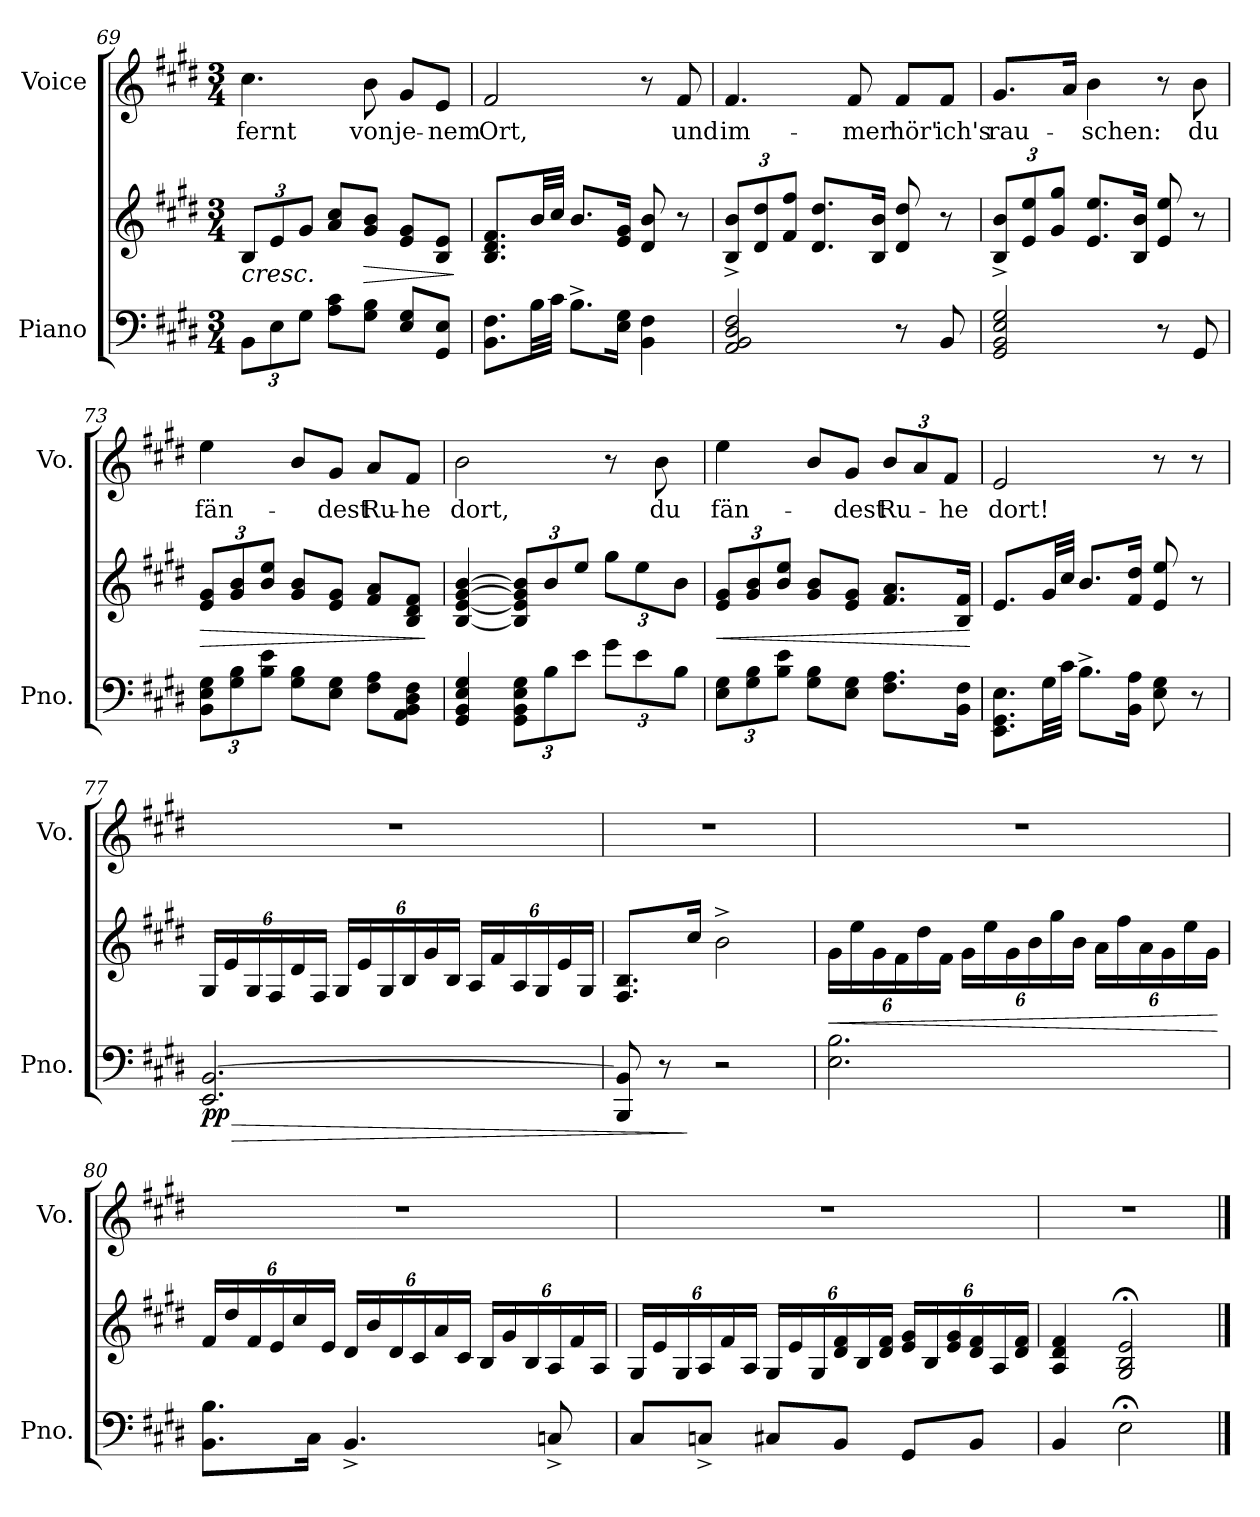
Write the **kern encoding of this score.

**kern	**kern	**dynam	**kern	**text
*part2	*part2	*part2	*part1	*part1
*staff3	*staff2	*staff2/3	*staff1	*staff1
*I"Piano	*	*	*I"Voice	*
*I'Pno.	*	*	*I'Vo.	*
!!LO:PB:g=z
*clefF4	*clefG2	*	*clefG2	*
*k[f#c#g#d#]	*k[f#c#g#d#]	*	*k[f#c#g#d#]	*
*M3/4	*M3/4	*	*M3/4	*
*Xbrackettup	*Xbrackettup	*	*	*
=69	=69	=69	=69	=69
!	!	!LO:HP:b	!	!LO:LY:b
12BB\L	12B/L	<	4.cc#\	-fernt
12E\	12e/	.	.	.
12G#\J	12g#/J	.	.	.
8A\ 8c#\L	8a/ 8cc#/L	.	.	.
!	!	!LO:HP:b	!	!LO:LY:b
8G#\ 8B\J	8g#/ 8b/J	>	8b\	von
!	!	!	!	!LO:LY:b
8E/ 8G#/L	8e/ 8g#/L	.	8g#/L	je-
!	!	!	!	!LO:LY:b
8GG#/ 8E/J	8B/ 8e/J	.	8e/J	-nem
.	.	[ ]	.	.
=70	=70	=70	=70	=70
!	!	!	!	!LO:LY:b
8.BB\ 8.F#\L	8.B/ 8.d#/ 8.f#/L	.	2f#/	Ort,
32B\LL	32b/LL	.	.	.
32c#\JJJ	32cc#/JJJ	.	.	.
8.B^\L	8.b/L	.	.	.
16E\ 16G#\Jk	16e/ 16g#/Jk	.	.	.
4BB\ 4F#\	8d#/ 8b/	.	8r	.
!	!	!	!	!LO:LY:b
.	8r	.	8f#/	und
=71	=71	=71	=71	=71
!	!	!	!	!LO:LY:b
2AA/ 2BB/ 2D#/ 2F#/	12B/^ 12b/^L	.	4.f#/	im-
.	12d#/ 12dd#/	.	.	.
.	12f#/ 12ff#/J	.	.	.
.	8.d#/ 8.dd#/L	.	.	.
!	!	!	!	!LO:LY:b
.	.	.	8f#/	-mer
.	16B/ 16b/Jk	.	.	.
!	!	!	!	!LO:LY:b
8r	8d#/ 8dd#/	.	8f#/L	hör'
!	!	!	!	!LO:LY:b
8BB/	8r	.	8f#/J	ich's
=72	=72	=72	=72	=72
!	!	!	!	!LO:LY:b
2GG#/ 2BB/ 2E/ 2G#/	12B/^ 12b/^L	.	8.g#/L	rau-
.	12e/ 12ee/	.	.	.
.	12g#/ 12gg#/J	.	.	.
.	.	.	16a/Jk	.
!	!	!	!	!LO:LY:b
.	8.e/ 8.ee/L	.	4b\	-schen:
.	16B/ 16b/Jk	.	.	.
8r	8e/ 8ee/	.	8r	.
!	!	!	!	!LO:LY:b
8GG#/	8r	.	8b\	du
!!LO:PB:g=z
=73	=73	=73	=73	=73
!	!	!LO:HP:b	!	!LO:LY:b
12BB\ 12E\ 12G#\L	12e/ 12g#/L	>	4ee\	fän-
12G#\ 12B\	12g#/ 12b/	.	.	.
12B\ 12e\J	12b/ 12ee/J	.	.	.
8G#\ 8B\L	8g#/ 8b/L	.	8b/L	.
!	!	!	!	!LO:LY:b
8E\ 8G#\J	8e/ 8g#/J	.	8g#/J	-dest
!	!	!	!	!LO:LY:b
8F#\ 8A\L	8f#/ 8a/L	.	8a/L	Ru-
!	!	!	!	!LO:LY:b
8AA\ 8BB\ 8D#\ 8F#\J	8B/ 8d#/ 8f#/J	.	8f#/J	-he
.	.	]	.	.
=74	=74	=74	=74	=74
!	!	!	!	!LO:LY:b
4GG#/ 4BB/ 4E/ 4G#/	[4B/ [4e/ [4g#/ [4b/	.	2b\	dort,
12GG#\ 12BB\ 12E\ 12G#\L	12B/] 12e/] 12g#/] 12b/]L	.	.	.
12B\	12b/	.	.	.
12e\J	12ee/J	.	.	.
12g#\L	12gg#\L	.	8r	.
12e\	12ee\	.	.	.
!	!	!	!	!LO:LY:b
.	.	.	8b\	du
12B\J	12b\J	.	.	.
=75	=75	=75	=75	=75
!	!	!LO:HP:b	!	!LO:LY:b
12E\ 12G#\L	12e/ 12g#/L	<	4ee\	fän-
12G#\ 12B\	12g#/ 12b/	.	.	.
12B\ 12e\J	12b/ 12ee/J	.	.	.
8G#\ 8B\L	8g#/ 8b/L	.	8b/L	.
!	!	!	!	!LO:LY:b
8E\ 8G#\J	8e/ 8g#/J	.	8g#/J	-dest
*	*	*	*Xbrackettup	*
!	!	!	!	!LO:LY:b
8.F#\ 8.A\L	8.f#/ 8.a/L	.	12b/L	Ru-
.	.	.	12a/	.
!	!	!	!	!LO:LY:b
.	.	.	12f#/J	-he
16BB\ 16F#\Jk	16B/ 16f#/Jk	.	.	.
.	.	[	.	.
=76	=76	=76	=76	=76
!	!	!	!	!LO:LY:b
8.EE\ 8.GG#\ 8.E\L	8.e/L	.	2e/	dort!
32G#\LL	32g#/LL	.	.	.
32c#\JJJ	32cc#/JJJ	.	.	.
8.B^\L	8.b/L	.	.	.
16BB\ 16A\Jk	16f#/ 16dd#/Jk	.	.	.
8E\ 8G#\	8e/ 8ee/	.	8r	.
8r	8r	.	8r	.
!!LO:PB:g=z
=77	=77	=77	=77	=77
!	!	!LO:HP:b=2	!	!
!	!	!LO:DY:n=1:b=2	!	!
2.EE/ [2.BB/	24G#/LL	> pp	2.r	.
.	24e/	.	.	.
.	24G#/	.	.	.
.	24F#/	.	.	.
.	24d#/	.	.	.
.	24F#/JJ	.	.	.
.	24G#/LL	.	.	.
.	24e/	.	.	.
.	24G#/	.	.	.
.	24B/	.	.	.
.	24g#/	.	.	.
.	24B/JJ	.	.	.
.	24A/LL	.	.	.
.	24f#/	.	.	.
.	24A/	.	.	.
.	24G#/	.	.	.
.	24e/	.	.	.
.	24G#/JJ	.	.	.
=78	=78	=78	=78	=78
8BBB/ 8BB/]	8.F#/ 8.B/L	.	2.r	.
8r	.	.	.	.
.	16cc#/Jk	]	.	.
2r	2b^\	.	.	.
=79	=79	=79	=79	=79
!	!	!LO:HP:b	!	!
2.E\ 2.B\	24g#\LL	<	2.r	.
.	24ee\	.	.	.
.	24g#\	.	.	.
.	24f#\	.	.	.
.	24dd#\	.	.	.
.	24f#\JJ	.	.	.
.	24g#\LL	.	.	.
.	24ee\	.	.	.
.	24g#\	.	.	.
.	24b\	.	.	.
.	24gg#\	.	.	.
.	24b\JJ	.	.	.
.	24a\LL	.	.	.
.	24ff#\	.	.	.
.	24a\	.	.	.
.	24g#\	.	.	.
.	24ee\	.	.	.
.	24g#\JJ	.	.	.
.	.	[	.	.
!!LO:PB:g=z
=80	=80	=80	=80	=80
8.BB\ 8.B\L	24f#/LL	.	2.r	.
.	24dd#/	.	.	.
.	24f#/	.	.	.
.	24e/	.	.	.
.	24cc#/	.	.	.
16C#\Jk	.	.	.	.
.	24e/JJ	.	.	.
4.BB^/	24d#/LL	.	.	.
.	24b/	.	.	.
.	24d#/	.	.	.
.	24c#/	.	.	.
.	24a/	.	.	.
.	24c#/JJ	.	.	.
.	24B/LL	.	.	.
.	24g#/	.	.	.
.	24B/	.	.	.
8Cn^/	24A/	.	.	.
.	24f#/	.	.	.
.	24A/JJ	.	.	.
=81	=81	=81	=81	=81
8C#/L	24G#/LL	.	2.r	.
.	24e/	.	.	.
.	24G#/	.	.	.
8Cn^/J	24A/	.	.	.
.	24f#/	.	.	.
.	24A/JJ	.	.	.
8C#X/L	24G#/LL	.	.	.
.	24e/	.	.	.
.	24G#/	.	.	.
8BB/J	24d#/ 24f#/	.	.	.
.	24B/	.	.	.
.	24d#/ 24f#/JJ	.	.	.
8GG#/L	24e/ 24g#/LL	.	.	.
.	24B/	.	.	.
.	24e/ 24g#/	.	.	.
8BB/J	24d#/ 24f#/	.	.	.
.	24A/	.	.	.
.	24d#/ 24f#/JJ	.	.	.
=82	=82	=82	=82	=82
4BB/	4A/ 4d#/ 4f#/	.	2.r	.
2E;<\	2G#/;< 2B/;< 2e/;<	.	.	.
==	==	==	==	==
*-	*-	*-	*-	*-
